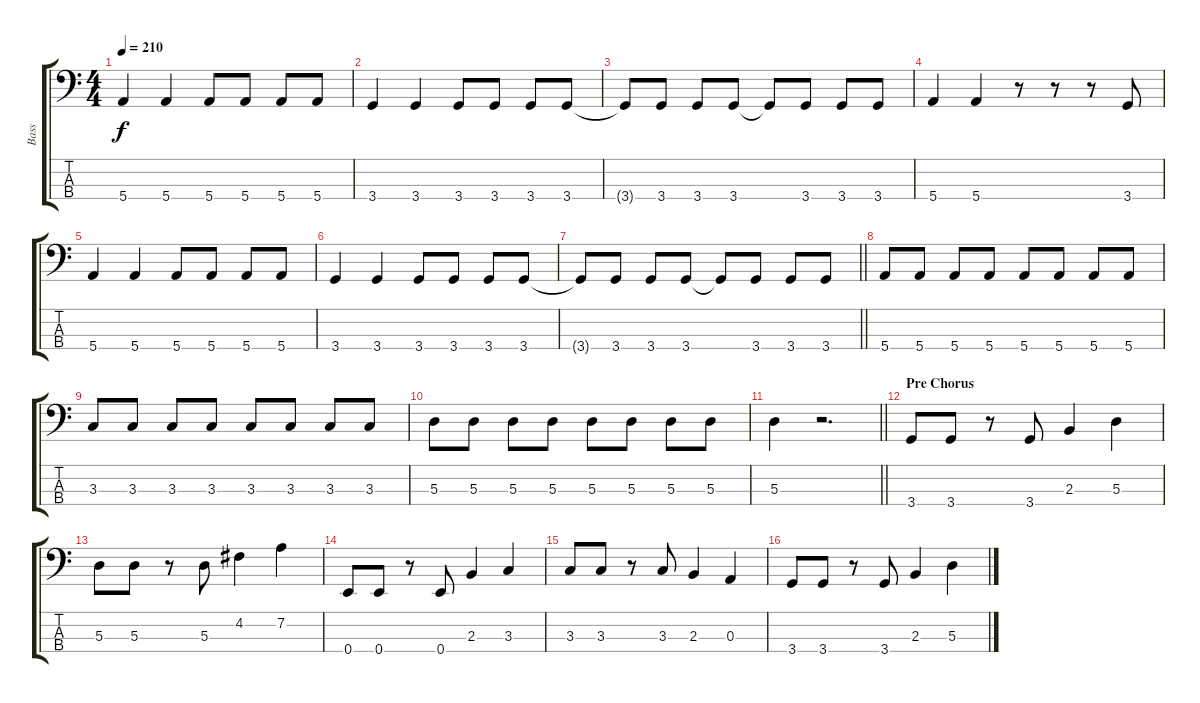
\track ("Bass" "Bass") {instrument electricbassfinger}
\staff {score tabs}
\tuning (G2 D2 A1 E1) {hide}
\ts (4 4)
\tempo 210
\clef f4
\ks c
5.4.4{dy f} 5.4.4 5.4.8 5.4.8 5.4.8 5.4.8 |
3.4.4 3.4.4 3.4.8 3.4.8 3.4.8 3.4.8 |
3.4{t}.8 3.4.8 3.4.8 3.4.8 3.4{t}.8 3.4.8 3.4.8 3.4.8 |
5.4.4 5.4.4 r.8 r.8 r.8 3.4.8 |
5.4.4 5.4.4 5.4.8 5.4.8 5.4.8 5.4.8 |
3.4.4 3.4.4 3.4.8 3.4.8 3.4.8 3.4.8 |
\barLineRight lightlight
3.4{t}.8 3.4.8 3.4.8 3.4.8 3.4{t}.8 3.4.8 3.4.8 3.4.8 |
\section ("" "")
5.4.8 5.4.8 5.4.8 5.4.8 5.4.8 5.4.8 5.4.8 5.4.8 |
3.3.8 3.3.8 3.3.8 3.3.8 3.3.8 3.3.8 3.3.8 3.3.8 |
5.3.8 5.3.8 5.3.8 5.3.8 5.3.8 5.3.8 5.3.8 5.3.8 |
\barLineRight lightlight
5.3.4 r.2{d} |
\section ("" "Pre Chorus")
3.4.8 3.4.8 r.8 3.4.8 2.3.4 5.3.4 |
5.3.8 5.3.8 r.8 5.3.8 4.2.4 7.2.4 |
0.4.8 0.4.8 r.8 0.4.8 2.3.4 3.3.4 |
3.3.8 3.3.8 r.8 3.3.8 2.3.4 0.3.4 |
3.4.8 3.4.8 r.8 3.4.8 2.3.4 5.3.4
